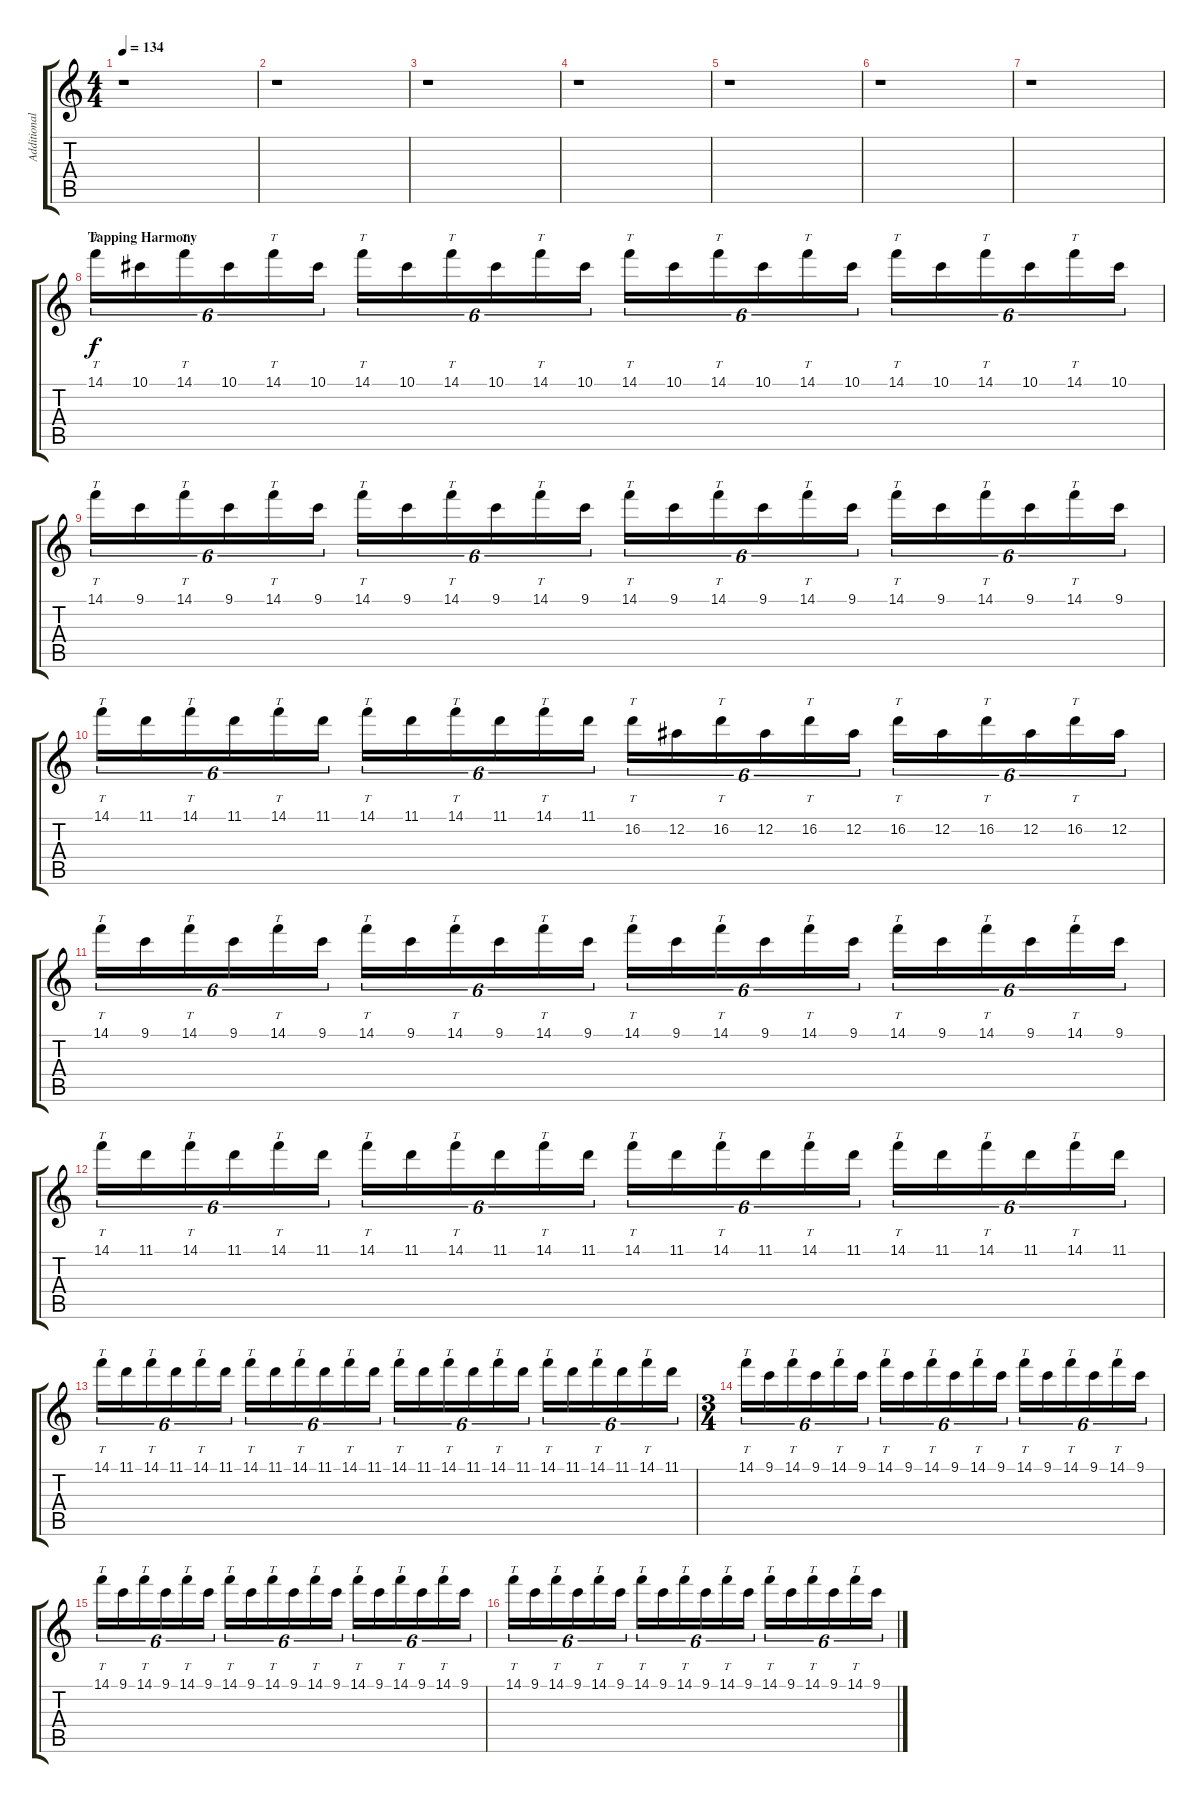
\track ("Additional Guitars" "Additional") {instrument distortionguitar}
\staff {score tabs}
\tuning (Eb4 Bb3 Gb3 Db3 Ab2 Eb2) {hide}
\ts (4 4)
\tempo 134
\clef g2
\ks c
r.1{dy f} |
r.1 |
r.1 |
r.1 |
r.1 |
r.1 |
r.1 |
\section ("" "Tapping Harmony")
14.1.16{tt tu (6 4) volume 14 balance 3} 10.1.16{tu (6 4)} 14.1.16{tt tu (6 4)} 10.1.16{tu (6 4)} 14.1.16{tt tu (6 4)} 10.1.16{tu (6 4)} 14.1.16{tt tu (6 4)} 10.1.16{tu (6 4)} 14.1.16{tt tu (6 4)} 10.1.16{tu (6 4)} 14.1.16{tt tu (6 4)} 10.1.16{tu (6 4)} 14.1.16{tt tu (6 4)} 10.1.16{tu (6 4)} 14.1.16{tt tu (6 4)} 10.1.16{tu (6 4)} 14.1.16{tt tu (6 4)} 10.1.16{tu (6 4)} 14.1.16{tt tu (6 4)} 10.1.16{tu (6 4)} 14.1.16{tt tu (6 4)} 10.1.16{tu (6 4)} 14.1.16{tt tu (6 4)} 10.1.16{tu (6 4)} |
14.1.16{tt tu (6 4)} 9.1.16{tu (6 4)} 14.1.16{tt tu (6 4)} 9.1.16{tu (6 4)} 14.1.16{tt tu (6 4)} 9.1.16{tu (6 4)} 14.1.16{tt tu (6 4)} 9.1.16{tu (6 4)} 14.1.16{tt tu (6 4)} 9.1.16{tu (6 4)} 14.1.16{tt tu (6 4)} 9.1.16{tu (6 4)} 14.1.16{tt tu (6 4)} 9.1.16{tu (6 4)} 14.1.16{tt tu (6 4)} 9.1.16{tu (6 4)} 14.1.16{tt tu (6 4)} 9.1.16{tu (6 4)} 14.1.16{tt tu (6 4)} 9.1.16{tu (6 4)} 14.1.16{tt tu (6 4)} 9.1.16{tu (6 4)} 14.1.16{tt tu (6 4)} 9.1.16{tu (6 4)} |
14.1.16{tt tu (6 4)} 11.1.16{tu (6 4)} 14.1.16{tt tu (6 4)} 11.1.16{tu (6 4)} 14.1.16{tt tu (6 4)} 11.1.16{tu (6 4)} 14.1.16{tt tu (6 4)} 11.1.16{tu (6 4)} 14.1.16{tt tu (6 4)} 11.1.16{tu (6 4)} 14.1.16{tt tu (6 4)} 11.1.16{tu (6 4)} 16.2.16{tt tu (6 4)} 12.2.16{tu (6 4)} 16.2.16{tt tu (6 4)} 12.2.16{tu (6 4)} 16.2.16{tt tu (6 4)} 12.2.16{tu (6 4)} 16.2.16{tt tu (6 4)} 12.2.16{tu (6 4)} 16.2.16{tt tu (6 4)} 12.2.16{tu (6 4)} 16.2.16{tt tu (6 4)} 12.2.16{tu (6 4)} |
14.1.16{tt tu (6 4)} 9.1.16{tu (6 4)} 14.1.16{tt tu (6 4)} 9.1.16{tu (6 4)} 14.1.16{tt tu (6 4)} 9.1.16{tu (6 4)} 14.1.16{tt tu (6 4)} 9.1.16{tu (6 4)} 14.1.16{tt tu (6 4)} 9.1.16{tu (6 4)} 14.1.16{tt tu (6 4)} 9.1.16{tu (6 4)} 14.1.16{tt tu (6 4)} 9.1.16{tu (6 4)} 14.1.16{tt tu (6 4)} 9.1.16{tu (6 4)} 14.1.16{tt tu (6 4)} 9.1.16{tu (6 4)} 14.1.16{tt tu (6 4)} 9.1.16{tu (6 4)} 14.1.16{tt tu (6 4)} 9.1.16{tu (6 4)} 14.1.16{tt tu (6 4)} 9.1.16{tu (6 4)} |
14.1.16{tt tu (6 4)} 11.1.16{tu (6 4)} 14.1.16{tt tu (6 4)} 11.1.16{tu (6 4)} 14.1.16{tt tu (6 4)} 11.1.16{tu (6 4)} 14.1.16{tt tu (6 4)} 11.1.16{tu (6 4)} 14.1.16{tt tu (6 4)} 11.1.16{tu (6 4)} 14.1.16{tt tu (6 4)} 11.1.16{tu (6 4)} 14.1.16{tt tu (6 4)} 11.1.16{tu (6 4)} 14.1.16{tt tu (6 4)} 11.1.16{tu (6 4)} 14.1.16{tt tu (6 4)} 11.1.16{tu (6 4)} 14.1.16{tt tu (6 4)} 11.1.16{tu (6 4)} 14.1.16{tt tu (6 4)} 11.1.16{tu (6 4)} 14.1.16{tt tu (6 4)} 11.1.16{tu (6 4)} |
14.1.16{tt tu (6 4)} 11.1.16{tu (6 4)} 14.1.16{tt tu (6 4)} 11.1.16{tu (6 4)} 14.1.16{tt tu (6 4)} 11.1.16{tu (6 4)} 14.1.16{tt tu (6 4)} 11.1.16{tu (6 4)} 14.1.16{tt tu (6 4)} 11.1.16{tu (6 4)} 14.1.16{tt tu (6 4)} 11.1.16{tu (6 4)} 14.1.16{tt tu (6 4)} 11.1.16{tu (6 4)} 14.1.16{tt tu (6 4)} 11.1.16{tu (6 4)} 14.1.16{tt tu (6 4)} 11.1.16{tu (6 4)} 14.1.16{tt tu (6 4)} 11.1.16{tu (6 4)} 14.1.16{tt tu (6 4)} 11.1.16{tu (6 4)} 14.1.16{tt tu (6 4)} 11.1.16{tu (6 4)} |
\ts (3 4)
14.1.16{tt tu (6 4)} 9.1.16{tu (6 4)} 14.1.16{tt tu (6 4)} 9.1.16{tu (6 4)} 14.1.16{tt tu (6 4)} 9.1.16{tu (6 4)} 14.1.16{tt tu (6 4)} 9.1.16{tu (6 4)} 14.1.16{tt tu (6 4)} 9.1.16{tu (6 4)} 14.1.16{tt tu (6 4)} 9.1.16{tu (6 4)} 14.1.16{tt tu (6 4)} 9.1.16{tu (6 4)} 14.1.16{tt tu (6 4)} 9.1.16{tu (6 4)} 14.1.16{tt tu (6 4)} 9.1.16{tu (6 4)} |
14.1.16{tt tu (6 4)} 9.1.16{tu (6 4)} 14.1.16{tt tu (6 4)} 9.1.16{tu (6 4)} 14.1.16{tt tu (6 4)} 9.1.16{tu (6 4)} 14.1.16{tt tu (6 4)} 9.1.16{tu (6 4)} 14.1.16{tt tu (6 4)} 9.1.16{tu (6 4)} 14.1.16{tt tu (6 4)} 9.1.16{tu (6 4)} 14.1.16{tt tu (6 4)} 9.1.16{tu (6 4)} 14.1.16{tt tu (6 4)} 9.1.16{tu (6 4)} 14.1.16{tt tu (6 4)} 9.1.16{tu (6 4)} |
14.1.16{tt tu (6 4)} 9.1.16{tu (6 4)} 14.1.16{tt tu (6 4)} 9.1.16{tu (6 4)} 14.1.16{tt tu (6 4)} 9.1.16{tu (6 4)} 14.1.16{tt tu (6 4)} 9.1.16{tu (6 4)} 14.1.16{tt tu (6 4)} 9.1.16{tu (6 4)} 14.1.16{tt tu (6 4)} 9.1.16{tu (6 4)} 14.1.16{tt tu (6 4)} 9.1.16{tu (6 4)} 14.1.16{tt tu (6 4)} 9.1.16{tu (6 4)} 14.1.16{tt tu (6 4)} 9.1.16{tu (6 4)}
